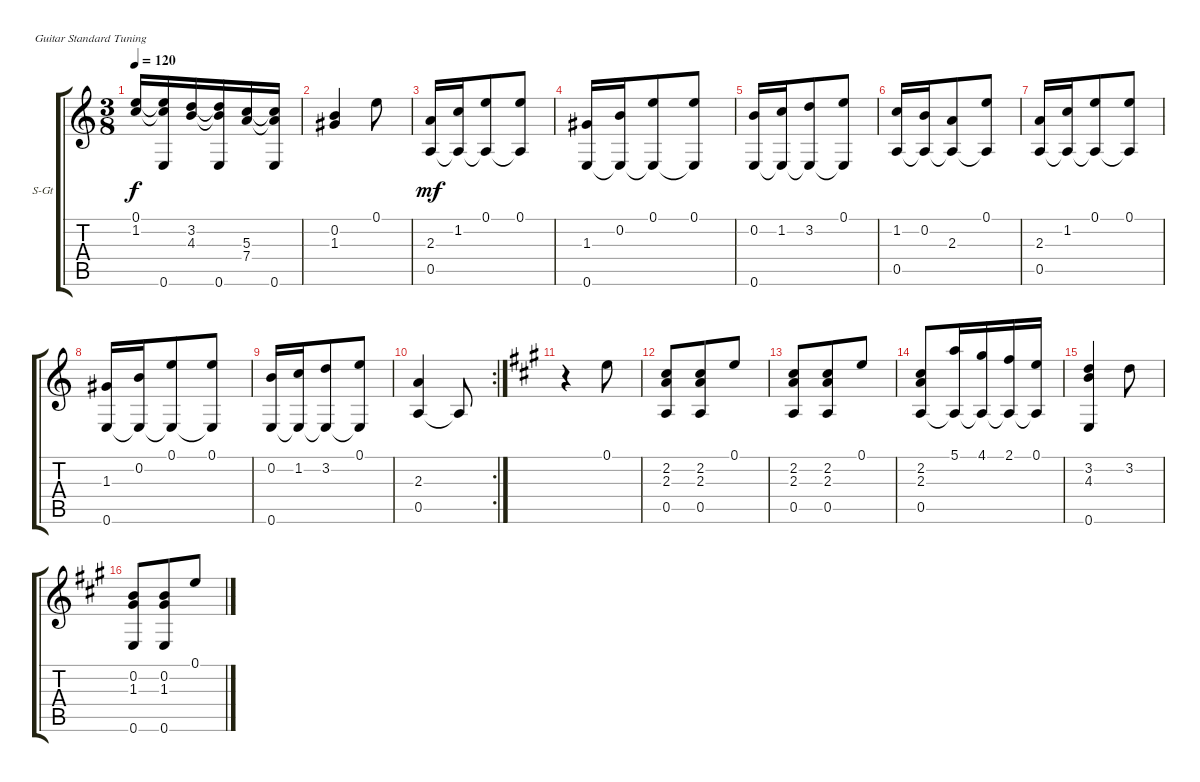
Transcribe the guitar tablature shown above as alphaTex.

\defaultSystemsLayout 4
\bracketExtendMode groupsimilarinstruments
\firstSystemTrackNameOrientation horizontal
\otherSystemsTrackNameOrientation horizontal
\track ("Steel Guitar" "S-Gt") {instrument acousticguitarsteel}
\staff {score tabs}
\tuning (E4 B3 G3 D3 A2 E2)
\ts (3 8)
\tempo 120
\clef g2
\ks c
(0.1 1.2).16{dy f} (0.1{t} 1.2{t} 0.6).16 (3.2 4.3).16 (3.2{t} 4.3{t} 0.6).16 (5.3 7.4).16 (5.3{t} 7.4{t} 0.6).16 |
(0.2 1.3).4 0.1.8 |
(2.3 0.5).16{dy mf} (1.2 0.5{t}).16 (0.1 0.5{t}).8 (0.1 0.5{t}).8 |
(1.3 0.6).16 (0.2 0.6{t}).16 (0.1 0.6{t}).8 (0.1 0.6{t}).8 |
(0.2 0.6).16 (1.2 0.6{t}).16 (3.2 0.6{t}).8 (0.1 0.6{t}).8 |
(1.2 0.5).16 (0.2 0.5{t}).16 (2.3 0.5{t}).8 (0.1 0.5{t}).8 |
(2.3 0.5).16 (1.2 0.5{t}).16 (0.1 0.5{t}).8 (0.1 0.5{t}).8 |
(1.3 0.6).16 (0.2 0.6{t}).16 (0.1 0.6{t}).8 (0.1 0.6{t}).8 |
(0.2 0.6).16 (1.2 0.6{t}).16 (3.2 0.6{t}).8 (0.1 0.6{t}).8 |
\rc 2
(2.3 0.5).4 0.5{t}.8 |
\ks a
r.4 0.1.8 |
(2.3 2.2 0.5).8 (2.3 2.2 0.5).8 0.1.8 |
(2.3 2.2 0.5).8 (2.3 2.2 0.5).8 0.1.8 |
(2.3 2.2 0.5).8 (5.1 0.5{t}).16 (4.1 0.5{t}).16 (2.1 0.5{t}).16 (0.1 0.5{t}).16 |
(0.6 3.2 4.3).4 3.2.8 |
(0.6 1.3 0.2).8 (0.6 1.3 0.2).8 0.1.8
